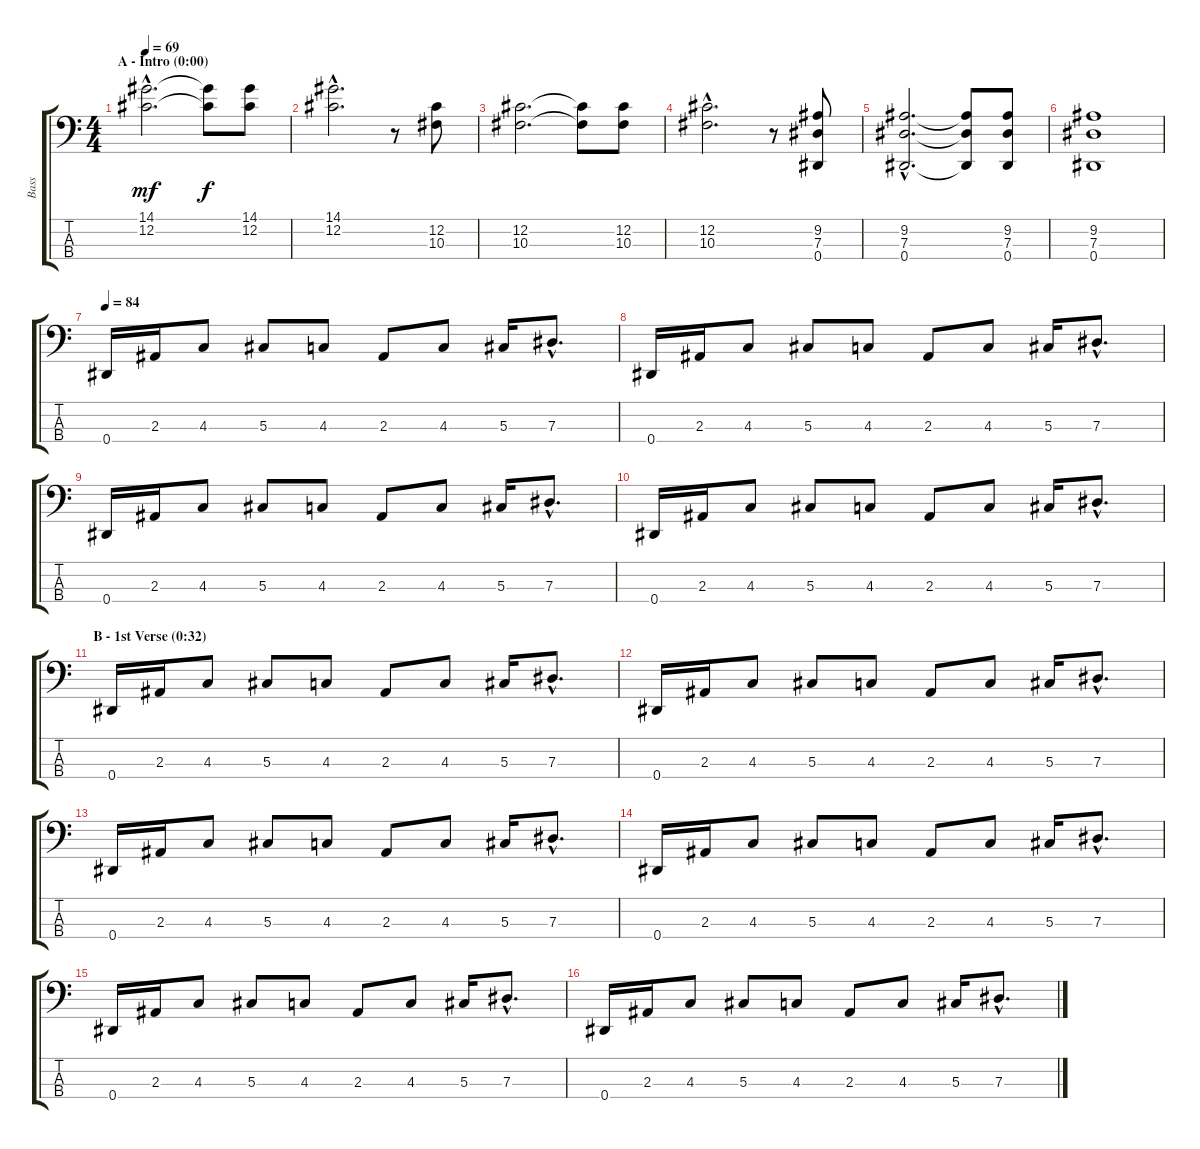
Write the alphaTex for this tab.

\track ("Bass" "Bass") {instrument electricbasspick}
\staff {score tabs}
\tuning (Gb2 Db2 Ab1 Eb1) {hide}
\ts (4 4)
\section ("" "A - Intro (0:00)")
\tempo 69
\clef f4
\ks c
(14.1 12.2{hac}).2{d dy mf instrument electricbasspick} (14.1{t} 12.2{t}).8{dy f} (14.1 12.2).8 |
(14.1{hac} 12.2{hac}).2{d} r.8 (12.2 10.3).8 |
(12.2 10.3).2{d} (12.2{t} 10.3{t}).8 (12.2 10.3).8 |
(12.2{hac} 10.3{hac}).2{d} r.8 (9.2 7.3 0.4).8 |
(9.2{hac} 7.3{hac} 0.4{hac}).2{d} (9.2{t} 7.3{t} 0.4{t}).8 (9.2 7.3 0.4).8 |
(9.2 7.3 0.4).1 |
\tempo 84
0.4.16 2.3.16 4.3.8 5.3.8 4.3.8 2.3.8 4.3.8 5.3.16 7.3{hac}.8{d} |
0.4.16 2.3.16 4.3.8 5.3.8 4.3.8 2.3.8 4.3.8 5.3.16 7.3{hac}.8{d} |
0.4.16 2.3.16 4.3.8 5.3.8 4.3.8 2.3.8 4.3.8 5.3.16 7.3{hac}.8{d} |
0.4.16 2.3.16 4.3.8 5.3.8 4.3.8 2.3.8 4.3.8 5.3.16 7.3{hac}.8{d} |
\section ("" "B - 1st Verse (0:32)")
0.4.16 2.3.16 4.3.8 5.3.8 4.3.8 2.3.8 4.3.8 5.3.16 7.3{hac}.8{d} |
0.4.16 2.3.16 4.3.8 5.3.8 4.3.8 2.3.8 4.3.8 5.3.16 7.3{hac}.8{d} |
0.4.16 2.3.16 4.3.8 5.3.8 4.3.8 2.3.8 4.3.8 5.3.16 7.3{hac}.8{d} |
0.4.16 2.3.16 4.3.8 5.3.8 4.3.8 2.3.8 4.3.8 5.3.16 7.3{hac}.8{d} |
0.4.16 2.3.16 4.3.8 5.3.8 4.3.8 2.3.8 4.3.8 5.3.16 7.3{hac}.8{d} |
0.4.16 2.3.16 4.3.8 5.3.8 4.3.8 2.3.8 4.3.8 5.3.16 7.3{hac}.8{d}
